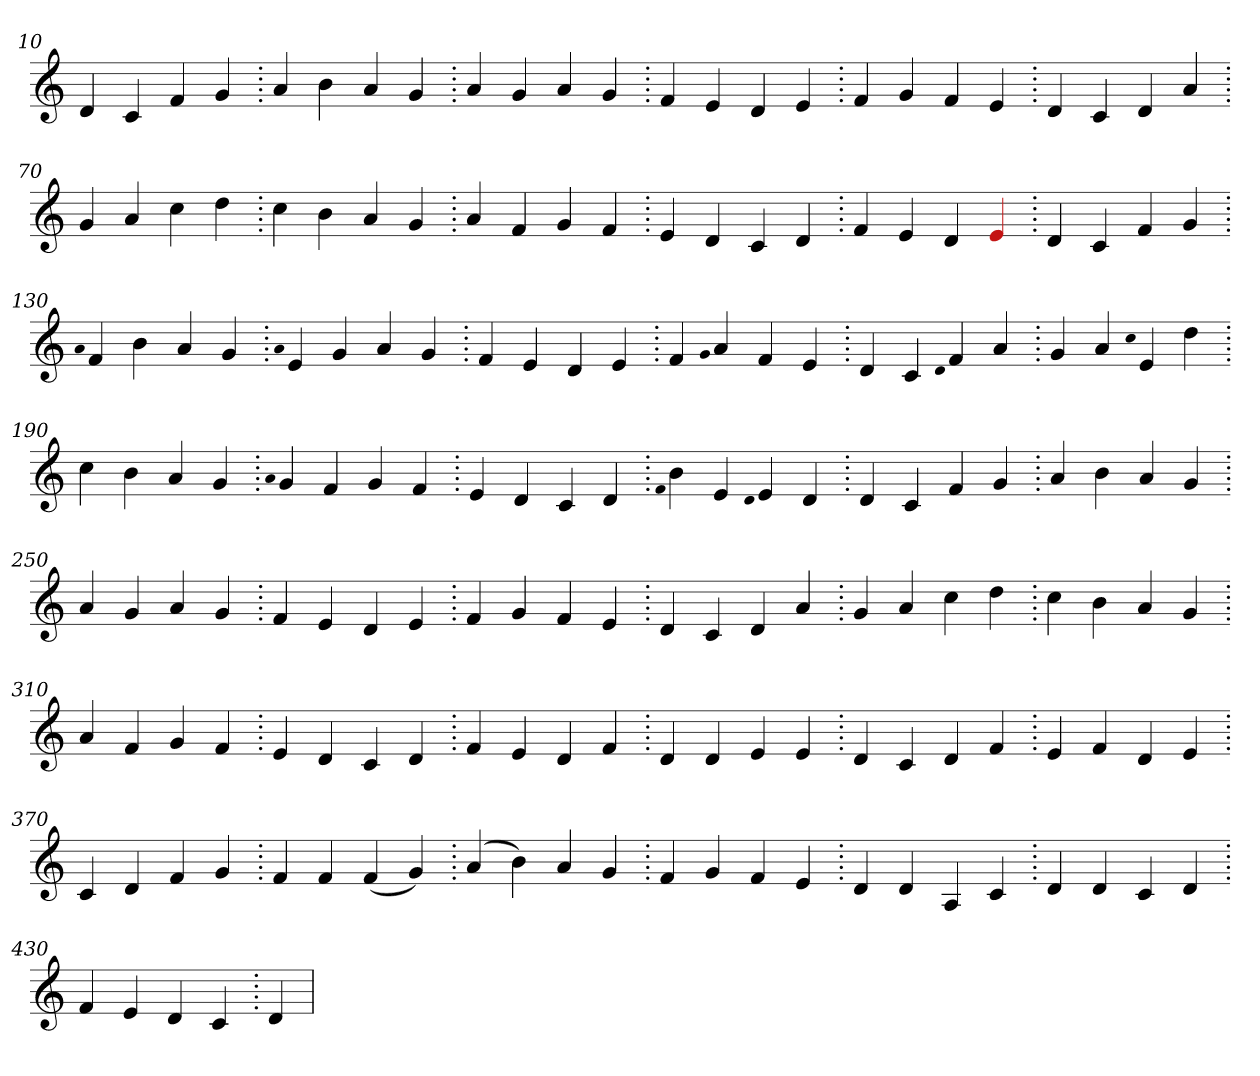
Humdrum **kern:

**kern
*part1
*staff1
*clefG2
=10.
4d
4c
4f
4g
=20.
4a
4b
4a
4g
=30.
4a
4g
4a
4g
=40.
4f
4e
4d
4e
=50.
4f
4g
4f
4e
=60.
4d
4c
4d
4a
=70.
4g
4a
4cc
4dd
=80.
4cc
4b
4a
4g
=90.
4a
4f
4g
4f
=100.
4e
4d
4c
4d
=110.
4f
4e
4d
4Re
=120.
4d
4c
4f
4g
=130.
qqa
4f
4b
4a
4g
=140.
qqa
4e
4g
4a
4g
=150.
4f
4e
4d
4e
=160.
4f
qqg
4a
4f
4e
=170.
4d
4c
qqd
4f
4a
=180.
4g
4a
qqcc
4e
4dd
=190.
4cc
4b
4a
4g
=200.
qqa
4g
4f
4g
4f
=210.
4e
4d
4c
4d
=220.
qqf
4b
4e
qqd
4e
4d
=230.
4d
4c
4f
4g
=240.
4a
4b
4a
4g
=250.
4a
4g
4a
4g
=260.
4f
4e
4d
4e
=270.
4f
4g
4f
4e
=280.
4d
4c
4d
4a
=290.
4g
4a
4cc
4dd
=300.
4cc
4b
4a
4g
=310.
4a
4f
4g
4f
=320.
4e
4d
4c
4d
=330.
4f
4e
4d
4f
=340.
4d
4d
4e
4e
=350.
4d
4c
4d
4f
=360.
4e
4f
4d
4e
=370.
4c
4d
4f
4g
=380.
4f
4f
(>4f
4g)
=390.
(>4a
4b)
4a
4g
=400.
4f
4g
4f
4e
=410.
4d
4d
4A
4c
=420.
4d
4d
4c
4d
=430.
4f
4e
4d
4c
=440.
4d
=
*-
